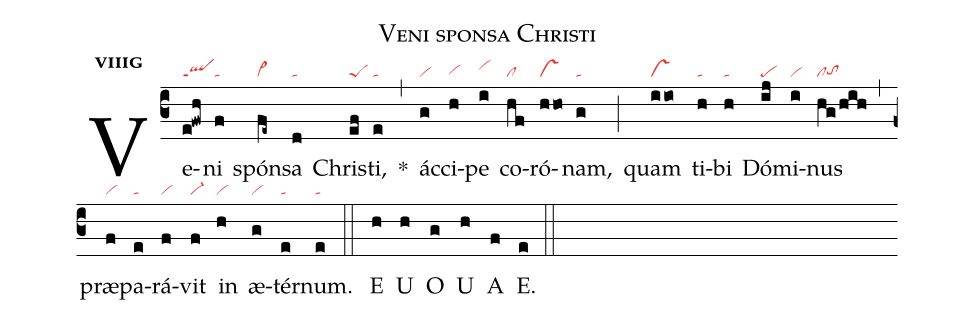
name:Veni sponsa Christi;
office-part:an;
mode:8g;
nabc-lines:1;
%%
initial-style: 1;
name: Veni sponsa Christi;
mode: 8;
office-part: Antiphona;
annotation: Ant.;
annotation: viii g;
nabc-lines:1;
%%
(c3) Ve(e!fwh|qlppt1)ni(f|ta) spón(fe~|vi>)sa(d|ta) Chris(ef|peS)ti,(e|ta) <sp>*</sp>(,) ác(g|vi)ci(h|vihg)pe(i|vihi) co(hf|cl)ró(hho|vs)nam,(g|ta) (;) quam(iio|vs) ti(h|ta)bi(h|ta) Dó(ij|pe)mi(i|vi)nus(hg/hih|cltohg) (,) præ(f|vi)pa(e|ta)rá(f|vi)vit(f|vi-) in(h|vi) æ(g|vi)tér(e|ta)num.(e|ta) (::)
<eu> E(h) U(h) O(g) U(h) A(f) E.(e) </eu> (::)
